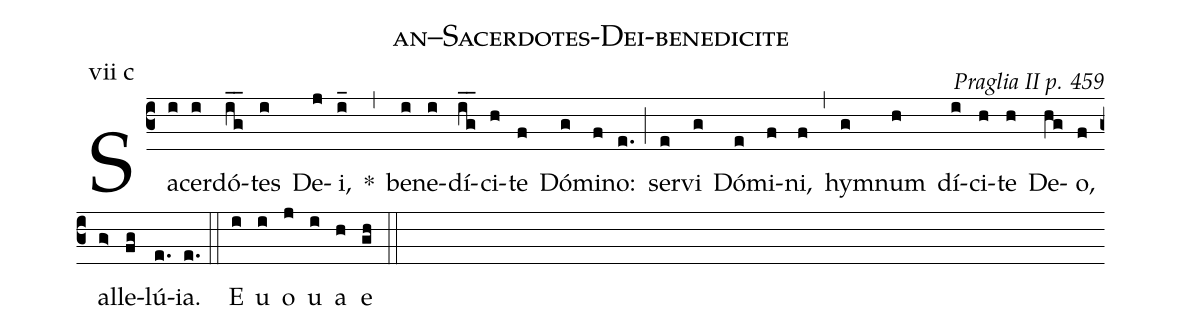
name: an--Sacerdotes-Dei-benedicite ;
commentary: Praglia II p. 459;
annotation: vii c;
%%
(c3) Sa(i)cer(i)dó(i_g_)tes(i) De(j)i,(i_) *(,) be(i)ne(i)dí(i_g_)ci(h)te(f) Dó(g)mi(f)no:(e.) (;) ser(e)vi(g) Dó(e)mi(f)ni,(f) (,) hym(g)num(h) dí(i)ci(h)te(h) De(hg)o,(f) al(g>)le(fg)lú(e.)ia.(e.) (::) E(i) u(i) o(j) u(i) a(h) e(gh) (::)
